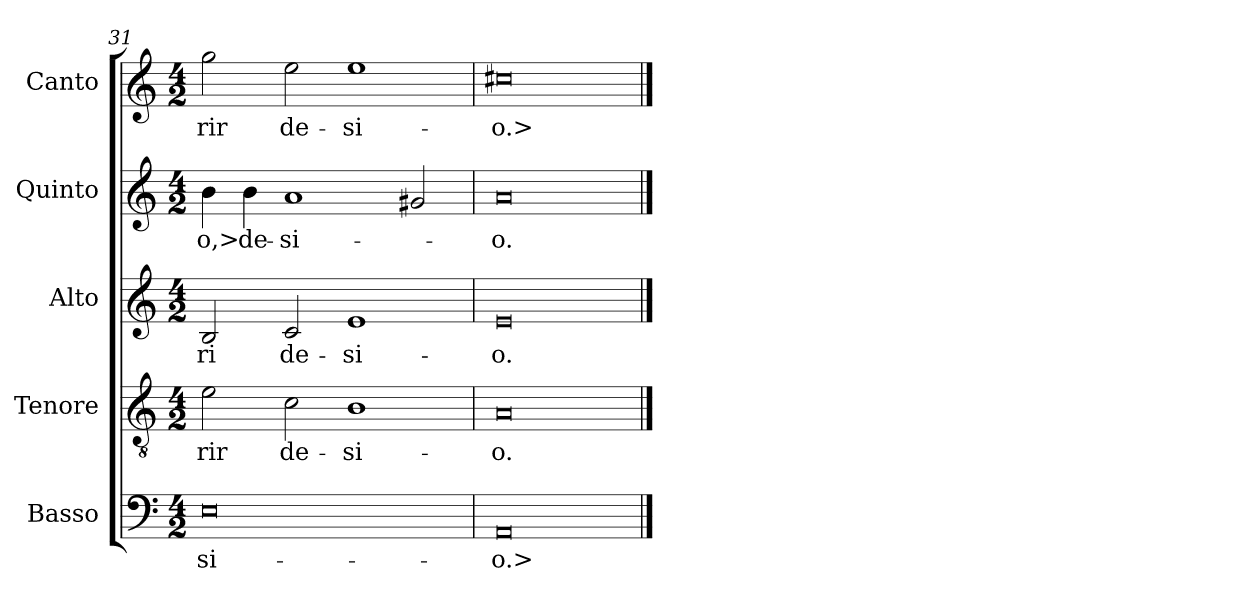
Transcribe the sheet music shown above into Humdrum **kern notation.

**kern	**text	**kern	**text	**kern	**text	**kern	**text	**kern	**text
*part5	*part5	*part4	*part4	*part3	*part3	*part2	*part2	*part1	*part1
*staff5	*staff5	*staff4	*staff4	*staff3	*staff3	*staff2	*staff2	*staff1	*staff1
*I"Basso	*	*I"Tenore	*	*I"Alto	*	*I"Quinto	*	*I"Canto	*
*I'B	*	*I'T	*	*I'A	*	*	*	*I'C	*
*clefF4	*	*clefGv2	*	*clefG2	*	*clefG2	*	*clefG2	*
*k[]	*	*k[]	*	*k[]	*	*k[]	*	*k[]	*
*M4/2	*	*M4/2	*	*M4/2	*	*M4/2	*	*M4/2	*
=31	=31	=31	=31	=31	=31	=31	=31	=31	=31
0E	-si-	2e	-rir	2B	-ri	4b	-o,>	2gg	-rir
.	.	.	.	.	.	4b	de-	.	.
.	.	2c	de-	2c	de-	1a	-si-	2ee	de-
.	.	1B	-si-	1e	-si-	.	.	1ee	-si-
.	.	.	.	.	.	2g#X	.	.	.
=32	=32	=32	=32	=32	=32	=32	=32	=32	=32
0AA	-o.>	0A	-o.	0e	-o.	0a	-o.	0cc#X	-o.>
==	==	==	==	==	==	==	==	==	==
*-	*-	*-	*-	*-	*-	*-	*-	*-	*-
